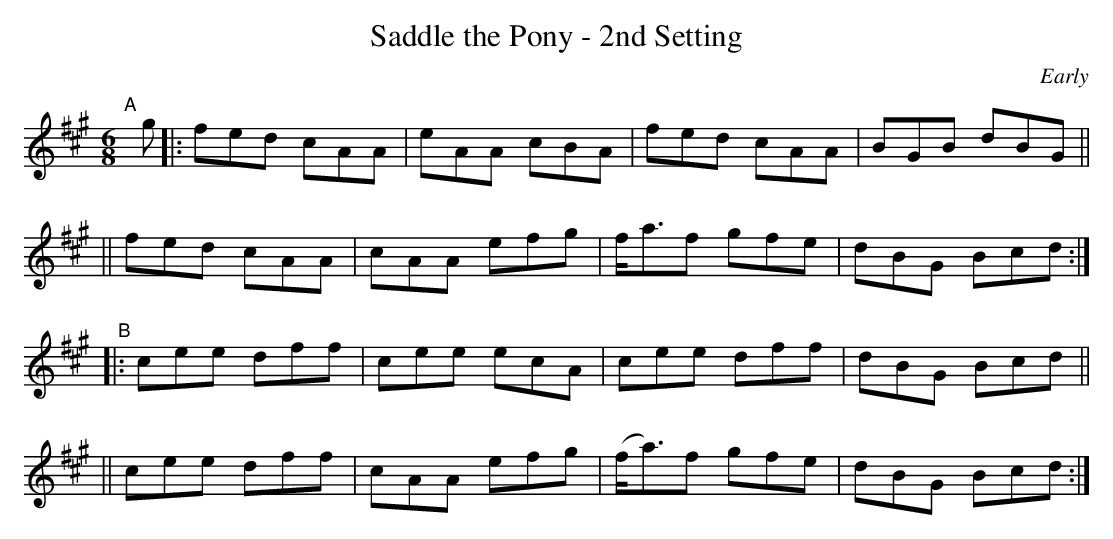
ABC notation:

X:1
T: Saddle the Pony - 2nd Setting
O: Early
M: 6/8
L: 1/8
K: A	% Amix in DMoI ("1001")
"^A"[|] g \
|: fed cAA | eAA cBA | fed cAA | BGB dBG ||
|| fed cAA | cAA efg | f<af gfe | dBG Bcd :|
"^B"\
|: cee dff | cee ecA | cee dff | dBG Bcd ||
|| cee dff | cAA efg | (f<a)f gfe | dBG Bcd :|
